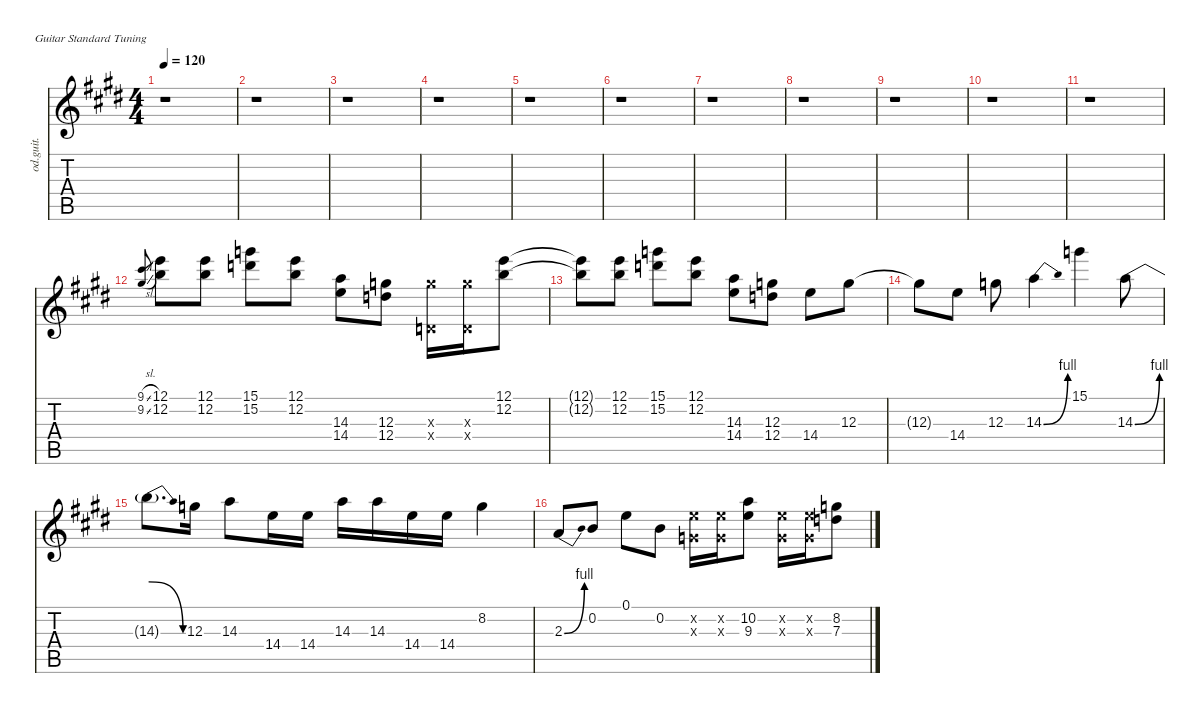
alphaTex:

\defaultSystemsLayout 4
\hideDynamics
\bracketExtendMode nobrackets
\track ("Guitar1" "od.guit.") {instrument overdrivenguitar}
\staff {score tabs}
\tuning (E4 B3 G3 D3 A2 E2)
\ts (4 4)
\tempo 120
\clef g2
\ks e
r.1{dy f beam Down} |
r.1{beam Down} |
r.1{beam Down} |
r.1{beam Down} |
r.1{beam Down} |
r.1{beam Down} |
r.1{beam Down} |
r.1{beam Down} |
r.1{beam Down} |
r.1{beam Down} |
r.1{beam Down} |
(9.1{sl acc #} 9.2{sl acc #}).8{gr dy mf beam Up} (12.1{acc forcenatural} 12.2{acc forcenatural}).8{dy f beam Down} (12.1{acc forcenatural} 12.2{acc forcenatural}).8{beam Down} (15.1{acc forcenatural} 15.2{acc forcenatural}).8{beam Down} (12.1{acc forcenatural} 12.2{acc forcenatural}).8{beam Down} (14.3{acc forcenatural} 14.4{acc forcenatural}).8{beam Down} (12.3{acc forcenatural} 12.4{acc forcenatural}).8{beam Down} (12.3{x acc forcenatural} 0.4{x acc forcenatural}).16{beam Down} (12.3{x acc forcenatural} 0.4{x acc forcenatural}).16{beam Down} (12.1{acc forcenatural} 12.2{acc forcenatural}).8{beam Down} |
(12.1{t acc forcenatural} 12.2{t acc forcenatural}).8{beam Down} (12.1{acc forcenatural} 12.2{acc forcenatural}).8{beam Down} (15.1{acc forcenatural} 15.2{acc forcenatural}).8{beam Down} (12.1{acc forcenatural} 12.2{acc forcenatural}).8{beam Down} (14.3{acc forcenatural} 14.4{acc forcenatural}).8{beam Down} (12.3{acc forcenatural} 12.4{acc forcenatural}).8{beam Down} 14.4{acc forcenatural}.8{beam Down} 12.3{acc forcenatural}.8{beam Down} |
12.3{t acc forcenatural}.8{beam Down} 14.4{acc forcenatural}.8{beam Down} 12.3{acc forcenatural}.8{beam Down} 14.3{be (bend 0 0 30 4) acc forcenatural}.4{beam Down} 15.1{acc forcenatural}.4{beam Down} 14.3{be (bend 0 0 60 4) acc forcenatural}.8{beam Down} |
14.3{be (release 0 4 60 0) t}.8{d beam Down} 12.3{acc forcenatural}.16{beam Down} 14.3{acc forcenatural}.8{dy ff beam Down} 14.4{acc forcenatural}.16{dy f beam Down} 14.4{acc forcenatural}.16{beam Down} 14.3{acc forcenatural}.16{beam Down} 14.3{acc forcenatural}.16{beam Down} 14.4{acc forcenatural}.16{beam Down} 14.4{acc forcenatural}.16{beam Down} 8.2{acc forcenatural}.4{beam Down} |
2.3{be (bend 0 0 30 4) acc forcenatural}.8{beam Up} 0.2{acc forcenatural}.8{beam Up} 0.1{acc forcenatural}.8{beam Down} 0.2{acc forcenatural}.8{beam Down} (5.2{x acc forcenatural} 0.3{x acc forcenatural}).16{beam Down} (5.2{x acc forcenatural} 0.3{x acc forcenatural}).16{beam Down} (10.2{acc forcenatural} 9.3{acc forcenatural}).8{beam Down} (5.2{x acc forcenatural} 0.3{x acc forcenatural}).16{beam Down} (5.2{x acc forcenatural} 0.3{x acc forcenatural}).16{beam Down} (8.2{acc forcenatural} 7.3{acc forcenatural}).8{beam Down}
